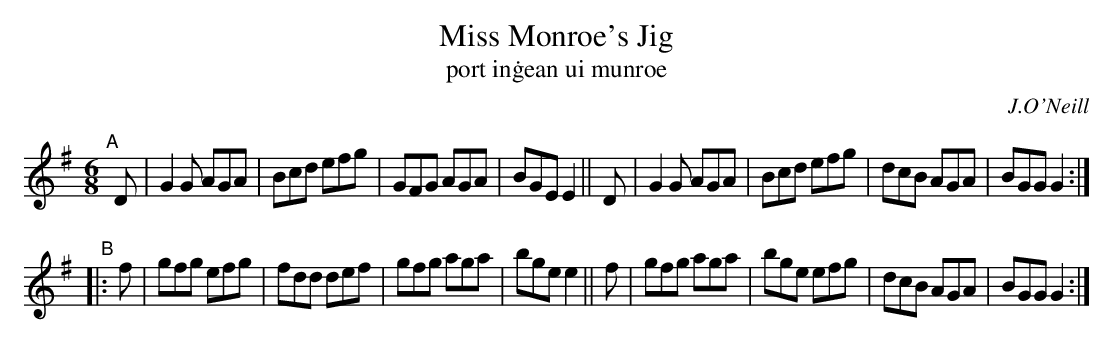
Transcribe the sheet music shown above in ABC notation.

X:1
T: Miss Monroe's Jig
T: port in\.gean ui munroe
O: J.O'Neill
M: 6/8
K: G
"^A"[|]\
D | G2G AGA | Bcd efg | GFG AGA | BGE E2 ||\
D | G2G AGA | Bcd efg | dcB AGA | BGG G2 :|
"^B"|:\
f | gfg efg | fdd def | gfg aga | bge e2 ||\
f | gfg aga | bge efg | dcB AGA | BGG G2 :|
